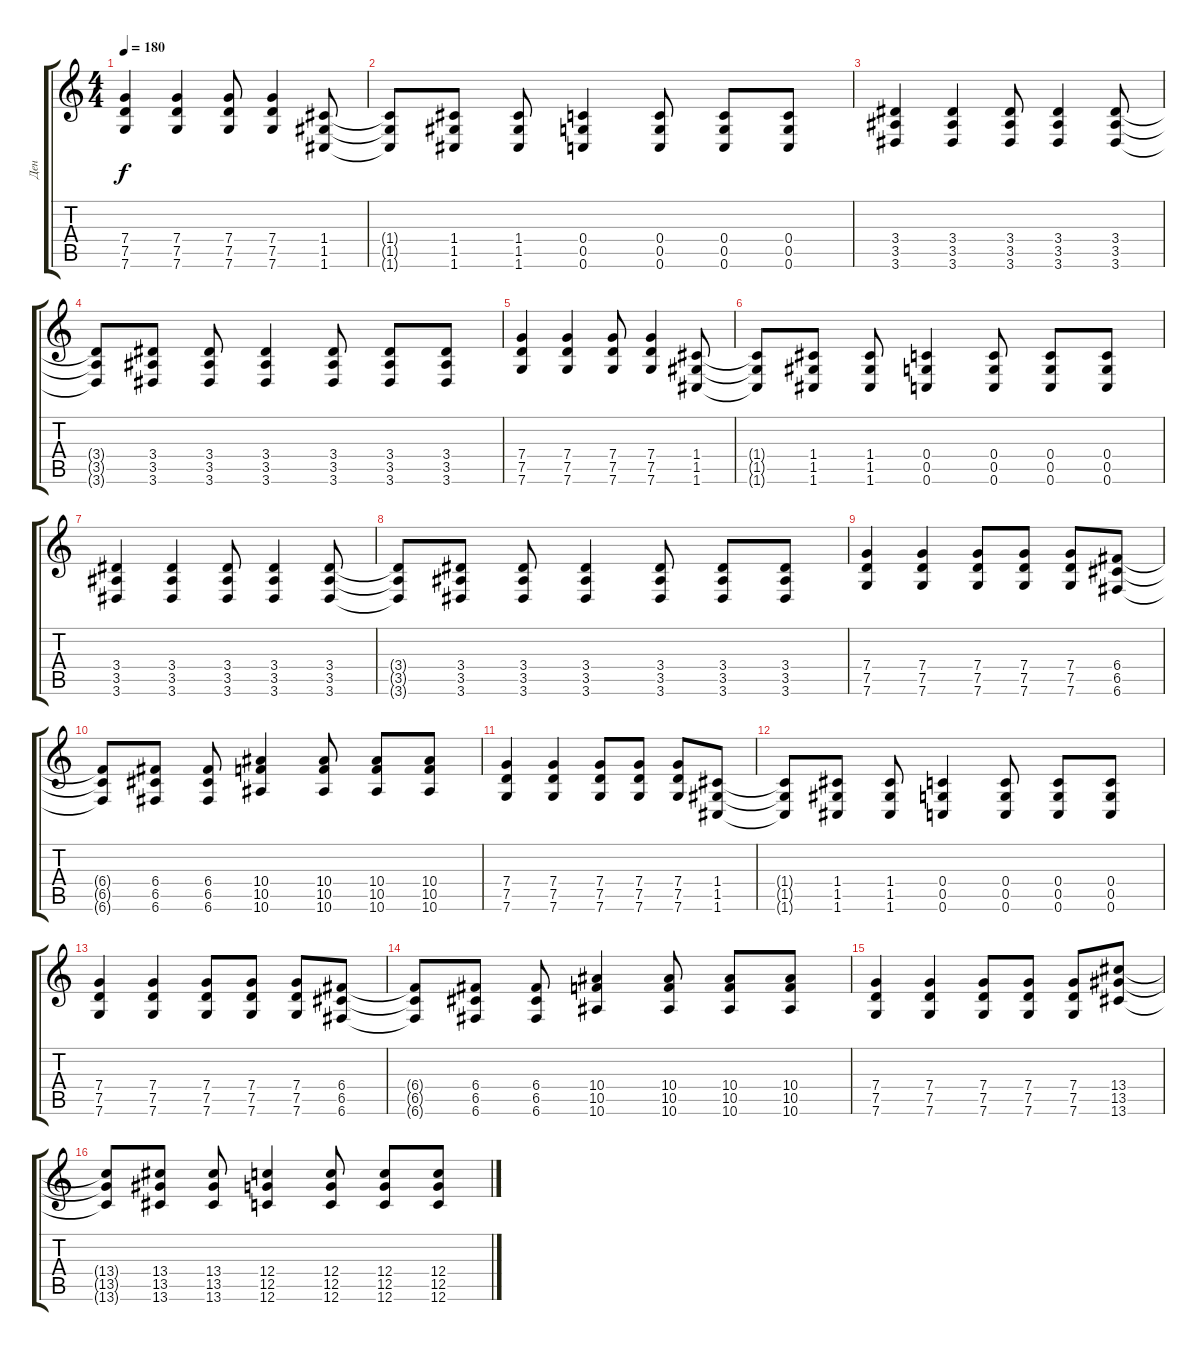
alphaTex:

\track ("Ден" "Ден") {instrument overdrivenguitar}
\staff {score tabs}
\tuning (D4 A3 F3 C3 G2 C2) {hide}
\ts (4 4)
\tempo 180
\clef g2
\ks c
(7.4 7.5 7.6).4{dy f} (7.4 7.5 7.6).4 (7.4 7.5 7.6).8 (7.4 7.5 7.6).4 (1.4 1.5 1.6).8 |
(1.4{t} 1.5{t} 1.6{t}).8 (1.4 1.5 1.6).8 (1.4 1.5 1.6).8 (0.4 0.5 0.6).4 (0.4 0.5 0.6).8 (0.4 0.5 0.6).8 (0.4 0.5 0.6).8 |
(3.4 3.5 3.6).4 (3.4 3.5 3.6).4 (3.4 3.5 3.6).8 (3.4 3.5 3.6).4 (3.4 3.5 3.6).8 |
(3.4{t} 3.5{t} 3.6{t}).8 (3.4 3.5 3.6).8 (3.4 3.5 3.6).8 (3.4 3.5 3.6).4 (3.4 3.5 3.6).8 (3.4 3.5 3.6).8 (3.4 3.5 3.6).8 |
(7.4 7.5 7.6).4 (7.4 7.5 7.6).4 (7.4 7.5 7.6).8 (7.4 7.5 7.6).4 (1.4 1.5 1.6).8 |
(1.4{t} 1.5{t} 1.6{t}).8 (1.4 1.5 1.6).8 (1.4 1.5 1.6).8 (0.4 0.5 0.6).4 (0.4 0.5 0.6).8 (0.4 0.5 0.6).8 (0.4 0.5 0.6).8 |
(3.4 3.5 3.6).4 (3.4 3.5 3.6).4 (3.4 3.5 3.6).8 (3.4 3.5 3.6).4 (3.4 3.5 3.6).8 |
(3.4{t} 3.5{t} 3.6{t}).8 (3.4 3.5 3.6).8 (3.4 3.5 3.6).8 (3.4 3.5 3.6).4 (3.4 3.5 3.6).8 (3.4 3.5 3.6).8 (3.4 3.5 3.6).8 |
(7.4 7.5 7.6).4 (7.4 7.5 7.6).4 (7.4 7.5 7.6).8 (7.4 7.5 7.6).8 (7.4 7.5 7.6).8 (6.4 6.5 6.6).8 |
(6.4{t} 6.5{t} 6.6{t}).8 (6.4 6.5 6.6).8 (6.4 6.5 6.6).8 (10.4 10.5 10.6).4 (10.4 10.5 10.6).8 (10.4 10.5 10.6).8 (10.4 10.5 10.6).8 |
(7.4 7.5 7.6).4 (7.4 7.5 7.6).4 (7.4 7.5 7.6).8 (7.4 7.5 7.6).8 (7.4 7.5 7.6).8 (1.4 1.5 1.6).8 |
(1.4{t} 1.5{t} 1.6{t}).8 (1.4 1.5 1.6).8 (1.4 1.5 1.6).8 (0.4 0.5 0.6).4 (0.4 0.5 0.6).8 (0.4 0.5 0.6).8 (0.4 0.5 0.6).8 |
(7.4 7.5 7.6).4 (7.4 7.5 7.6).4 (7.4 7.5 7.6).8 (7.4 7.5 7.6).8 (7.4 7.5 7.6).8 (6.4 6.5 6.6).8 |
(6.4{t} 6.5{t} 6.6{t}).8 (6.4 6.5 6.6).8 (6.4 6.5 6.6).8 (10.4 10.5 10.6).4 (10.4 10.5 10.6).8 (10.4 10.5 10.6).8 (10.4 10.5 10.6).8 |
(7.4 7.5 7.6).4 (7.4 7.5 7.6).4 (7.4 7.5 7.6).8 (7.4 7.5 7.6).8 (7.4 7.5 7.6).8 (13.4 13.5 13.6).8 |
(13.4{t} 13.5{t} 13.6{t}).8 (13.4 13.5 13.6).8 (13.4 13.5 13.6).8 (12.4 12.5 12.6).4 (12.4 12.5 12.6).8 (12.4 12.5 12.6).8 (12.4 12.5 12.6).8
